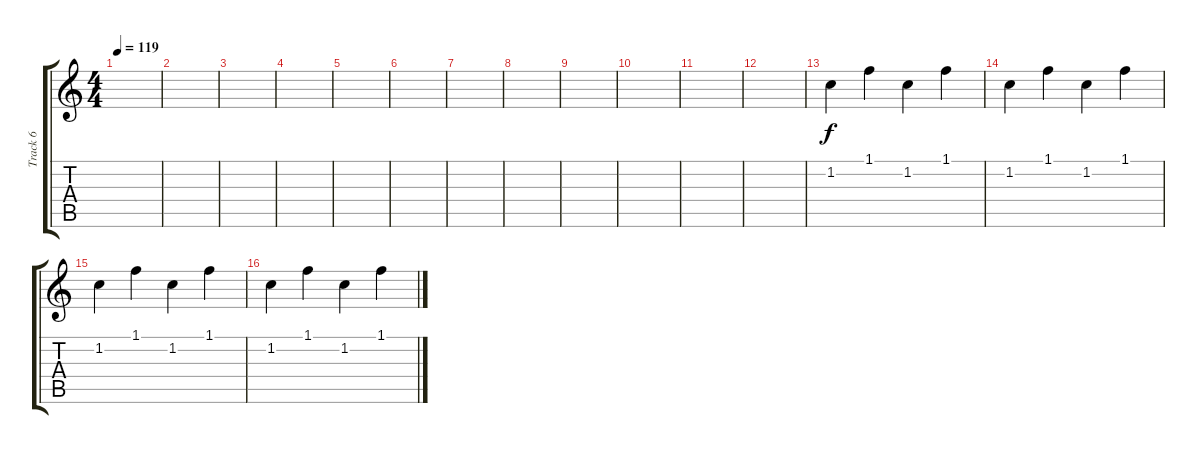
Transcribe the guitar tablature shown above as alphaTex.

\track ("Track 6" "Track 6") {instrument distortionguitar}
\staff {score tabs}
\tuning (E4 B3 G3 D3 A2 E2) {hide}
\ts (4 4)
\tempo 119
\clef g2
\ks c
|
|
|
|
|
|
|
|
|
|
|
|
1.2.4 1.1.4 1.2.4 1.1.4 |
1.2.4 1.1.4 1.2.4 1.1.4 |
1.2.4 1.1.4 1.2.4 1.1.4 |
1.2.4 1.1.4 1.2.4 1.1.4
